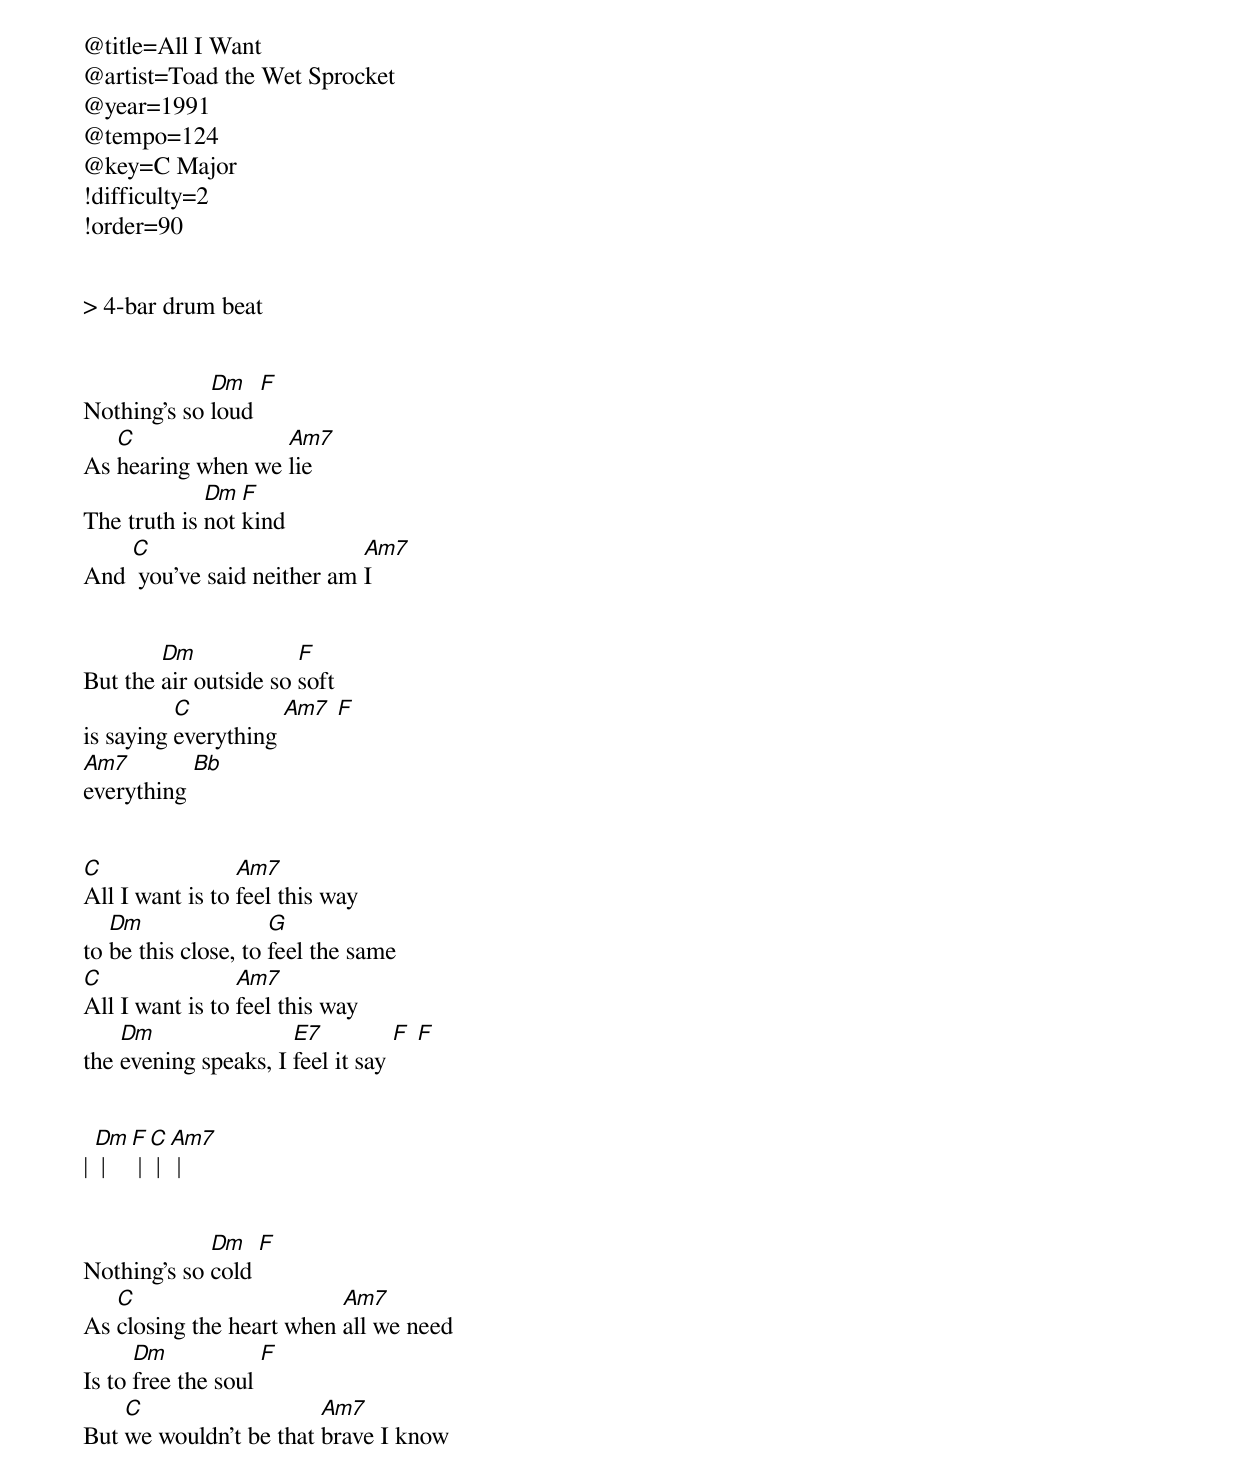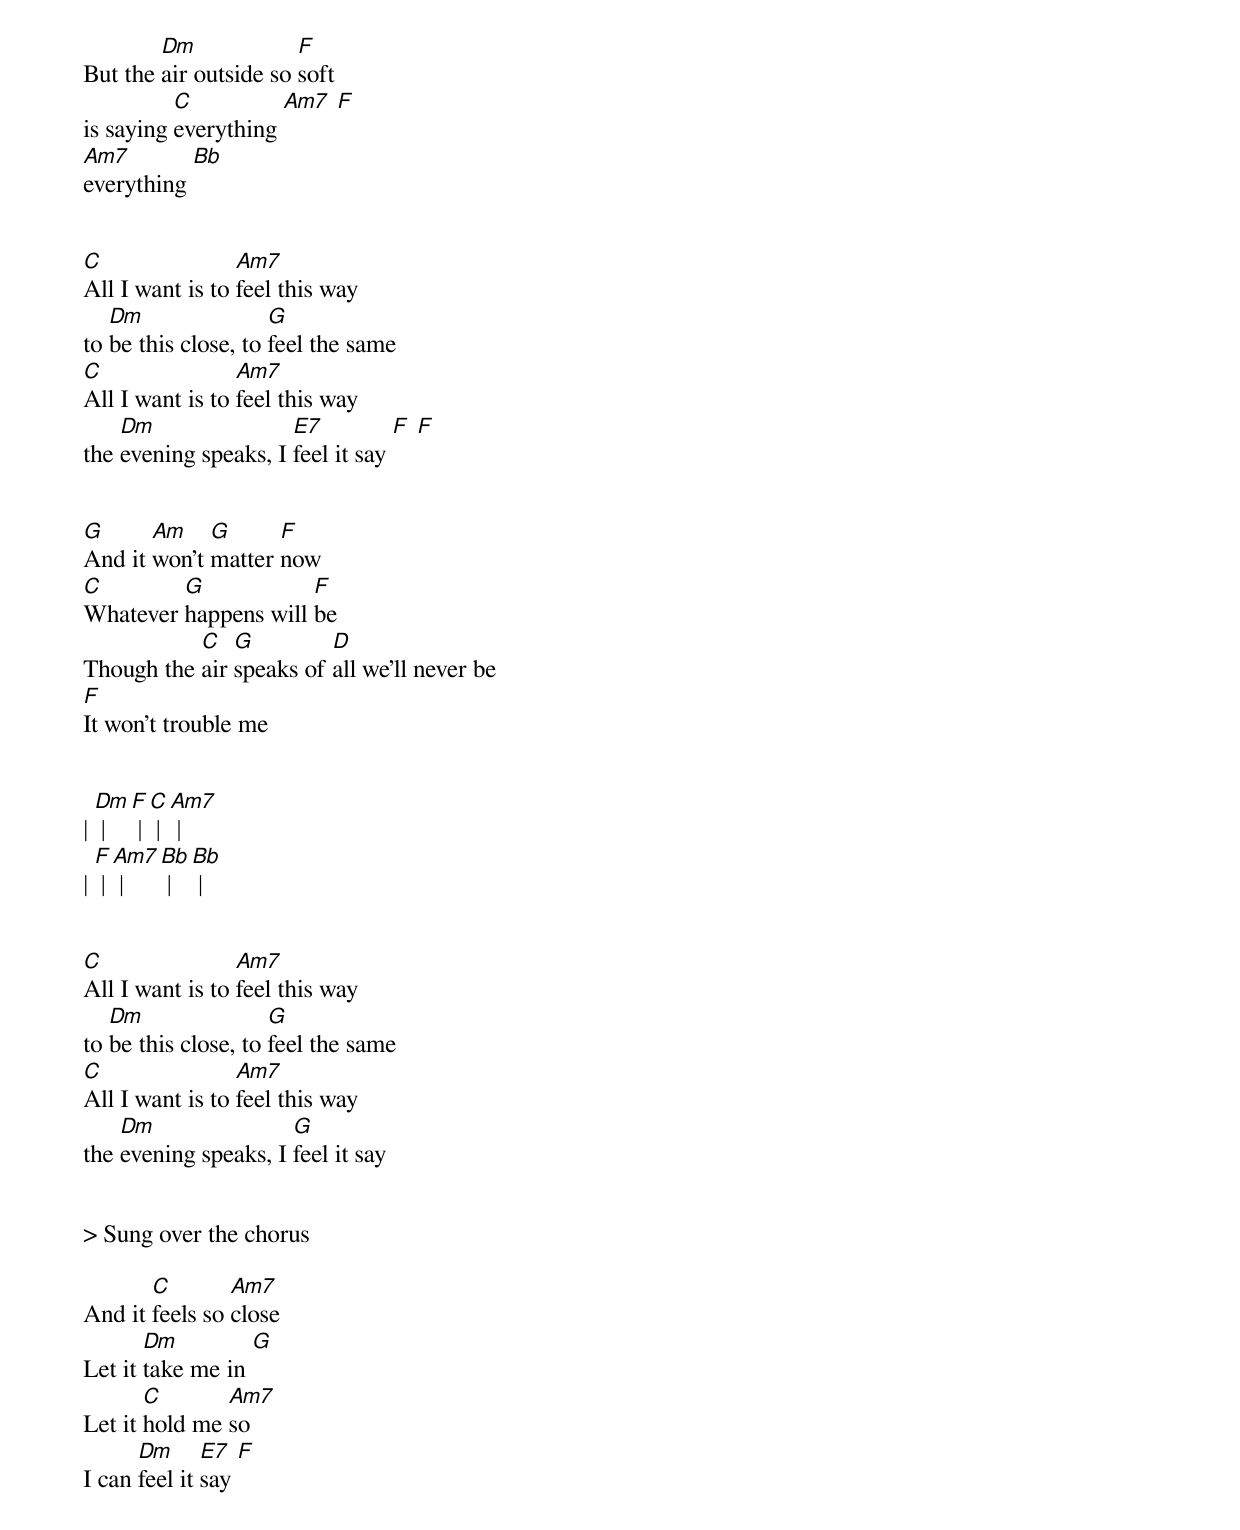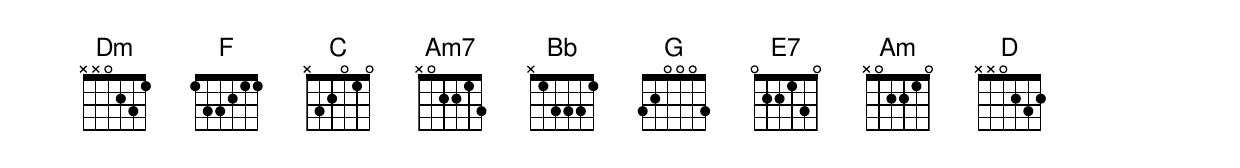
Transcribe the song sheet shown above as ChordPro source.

@title=All I Want
@artist=Toad the Wet Sprocket
@year=1991
@tempo=124
@key=C Major
!difficulty=2
!order=90


> 4-bar drum beat


Nothing's so [Dm]loud [F]
As [C]hearing when we [Am7]lie
The truth is [Dm]not [F]kind
And [C] you've said neither am [Am7]I


But the [Dm]air outside so [F]soft
is saying [C]everything [Am7] [F]
[Am7]everything [Bb]


[C]All I want is to [Am7]feel this way
to [Dm]be this close, to [G]feel the same
[C]All I want is to [Am7]feel this way
the [Dm]evening speaks, I [E7]feel it say [F] [F]


| [Dm] | [F] | [C] | [Am7] |


Nothing's so [Dm]cold [F]
As [C]closing the heart when [Am7]all we need
Is to [Dm]free the soul [F]
But [C]we wouldn't be that [Am7]brave I know


But the [Dm]air outside so [F]soft
is saying [C]everything [Am7] [F]
[Am7]everything [Bb]


[C]All I want is to [Am7]feel this way
to [Dm]be this close, to [G]feel the same
[C]All I want is to [Am7]feel this way
the [Dm]evening speaks, I [E7]feel it say [F] [F]


[G]And it [Am]won't [G]matter [F]now
[C]Whatever [G]happens will [F]be
Though the [C]air [G]speaks of [D]all we'll never be
[F]It won't trouble me


| [Dm] | [F] | [C] | [Am7] |
| [F] | [Am7] | [Bb] | [Bb] |


[C]All I want is to [Am7]feel this way
to [Dm]be this close, to [G]feel the same
[C]All I want is to [Am7]feel this way
the [Dm]evening speaks, I [G]feel it say


> Sung over the chorus

And it [C]feels so [Am7]close
Let it [Dm]take me in [G]
Let it [C]hold me [Am7]so
I can [Dm]feel it [E7]say [F]
